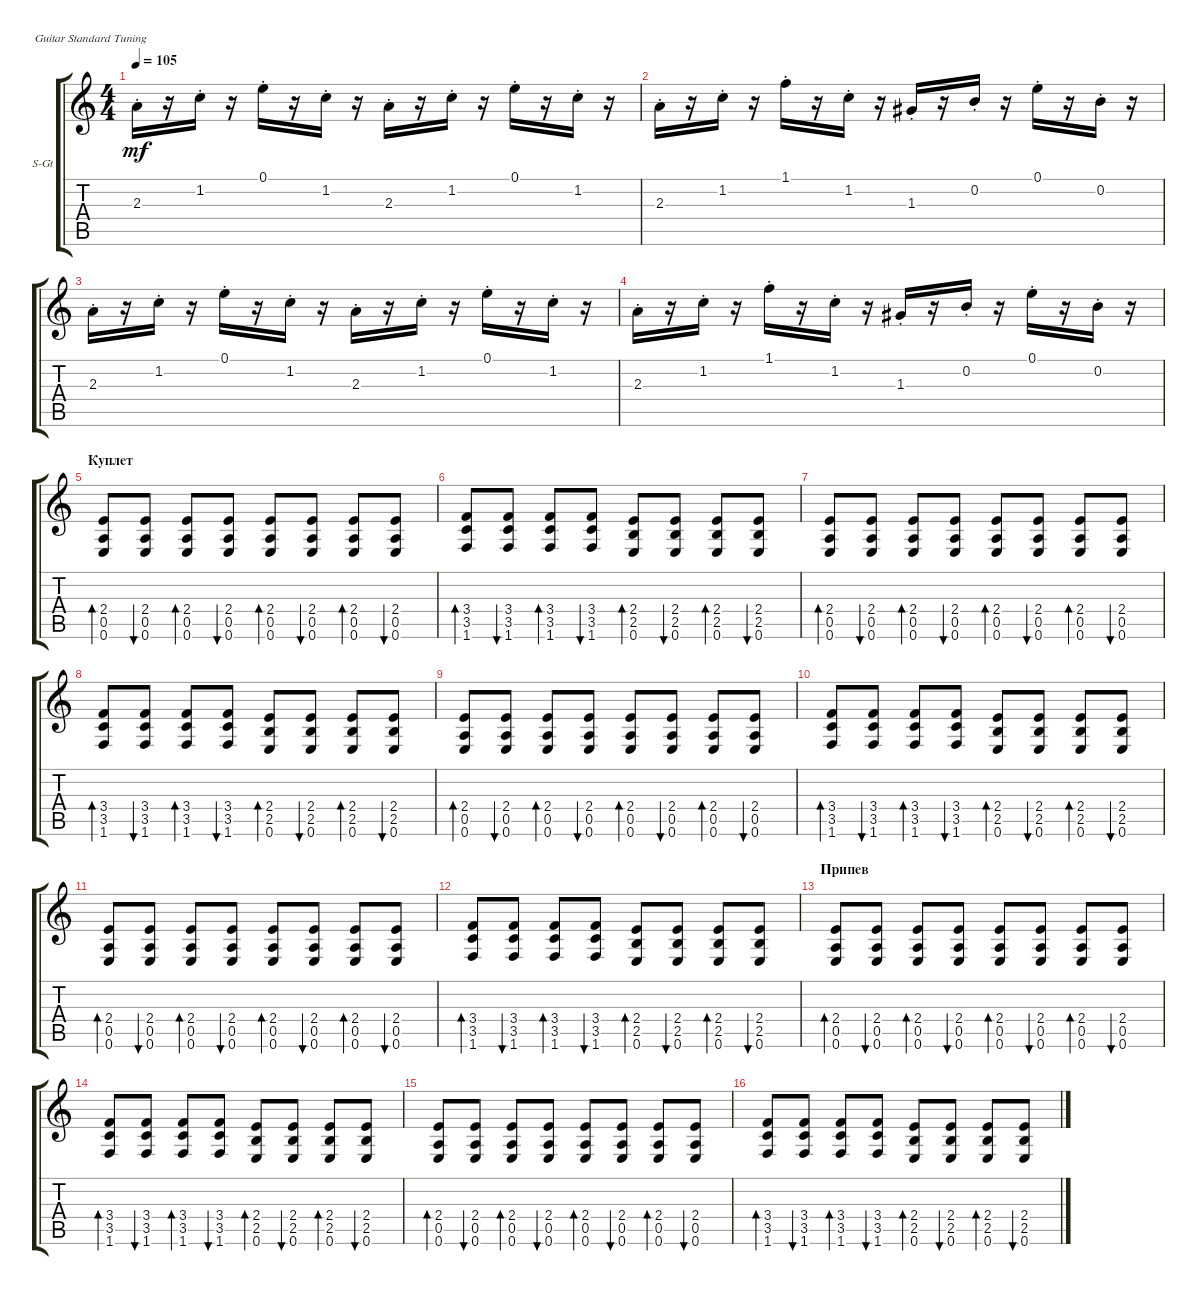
\defaultSystemsLayout 4
\bracketExtendMode groupsimilarinstruments
\firstSystemTrackNameOrientation horizontal
\otherSystemsTrackNameOrientation horizontal
\track ("В. Бутусов (гитара)" "S-Gt") {mute instrument acousticguitarsteel}
\staff {score tabs}
\tuning (E4 B3 G3 D3 A2 E2)
\ts (4 4)
\tempo 105
\clef g2
\ks c
2.3{st}.16{dy mf} r.16 1.2{st}.16 r.16 0.1{st}.16 r.16 1.2{st}.16 r.16 2.3{st}.16 r.16 1.2{st}.16 r.16 0.1{st}.16 r.16 1.2{st}.16 r.16 |
2.3{st}.16 r.16 1.2{st}.16 r.16 1.1{st}.16 r.16 1.2{st}.16 r.16 1.3{st}.16 r.16 0.2{st}.16 r.16 0.1{st}.16 r.16 0.2{st}.16 r.16 |
2.3{st}.16 r.16 1.2{st}.16 r.16 0.1{st}.16 r.16 1.2{st}.16 r.16 2.3{st}.16 r.16 1.2{st}.16 r.16 0.1{st}.16 r.16 1.2{st}.16 r.16 |
2.3{st}.16 r.16 1.2{st}.16 r.16 1.1{st}.16 r.16 1.2{st}.16 r.16 1.3{st}.16 r.16 0.2{st}.16 r.16 0.1{st}.16 r.16 0.2{st}.16 r.16 |
\section ("" "Куплет")
(0.6 0.5 2.4).8{bd 73} (0.6 0.5 2.4).8{bu 72} (0.6 0.5 2.4).8{bd 73} (0.6 0.5 2.4).8{bu 72} (0.6 0.5 2.4).8{bd 73} (0.6 0.5 2.4).8{bu 72} (0.6 0.5 2.4).8{bd 73} (0.6 0.5 2.4).8{bu 72} |
(1.6 3.5 3.4).8{bd 72} (1.6 3.5 3.4).8{bu 72} (1.6 3.5 3.4).8{bd 72} (1.6 3.5 3.4).8{bu 72} (0.6 2.5 2.4).8{bd 72} (0.6 2.5 2.4).8{bu 72} (0.6 2.5 2.4).8{bd 72} (0.6 2.5 2.4).8{bu 72} |
(0.6 0.5 2.4).8{bd 73} (0.6 0.5 2.4).8{bu 72} (0.6 0.5 2.4).8{bd 73} (0.6 0.5 2.4).8{bu 72} (0.6 0.5 2.4).8{bd 73} (0.6 0.5 2.4).8{bu 72} (0.6 0.5 2.4).8{bd 73} (0.6 0.5 2.4).8{bu 72} |
(1.6 3.5 3.4).8{bd 72} (1.6 3.5 3.4).8{bu 72} (1.6 3.5 3.4).8{bd 72} (1.6 3.5 3.4).8{bu 72} (0.6 2.5 2.4).8{bd 72} (0.6 2.5 2.4).8{bu 72} (0.6 2.5 2.4).8{bd 72} (0.6 2.5 2.4).8{bu 72} |
(0.6 0.5 2.4).8{bd 73} (0.6 0.5 2.4).8{bu 72} (0.6 0.5 2.4).8{bd 73} (0.6 0.5 2.4).8{bu 72} (0.6 0.5 2.4).8{bd 73} (0.6 0.5 2.4).8{bu 72} (0.6 0.5 2.4).8{bd 73} (0.6 0.5 2.4).8{bu 72} |
(1.6 3.5 3.4).8{bd 72} (1.6 3.5 3.4).8{bu 72} (1.6 3.5 3.4).8{bd 72} (1.6 3.5 3.4).8{bu 72} (0.6 2.5 2.4).8{bd 72} (0.6 2.5 2.4).8{bu 72} (0.6 2.5 2.4).8{bd 72} (0.6 2.5 2.4).8{bu 72} |
(0.6 0.5 2.4).8{bd 73} (0.6 0.5 2.4).8{bu 72} (0.6 0.5 2.4).8{bd 73} (0.6 0.5 2.4).8{bu 72} (0.6 0.5 2.4).8{bd 73} (0.6 0.5 2.4).8{bu 72} (0.6 0.5 2.4).8{bd 73} (0.6 0.5 2.4).8{bu 72} |
(1.6 3.5 3.4).8{bd 72} (1.6 3.5 3.4).8{bu 72} (1.6 3.5 3.4).8{bd 72} (1.6 3.5 3.4).8{bu 72} (0.6 2.5 2.4).8{bd 72} (0.6 2.5 2.4).8{bu 72} (0.6 2.5 2.4).8{bd 72} (0.6 2.5 2.4).8{bu 72} |
\section ("" "Припев")
(0.6 0.5 2.4).8{bd 73} (0.6 0.5 2.4).8{bu 72} (0.6 0.5 2.4).8{bd 73} (0.6 0.5 2.4).8{bu 72} (0.6 0.5 2.4).8{bd 73} (0.6 0.5 2.4).8{bu 72} (0.6 0.5 2.4).8{bd 73} (0.6 0.5 2.4).8{bu 72} |
(1.6 3.5 3.4).8{bd 72} (1.6 3.5 3.4).8{bu 72} (1.6 3.5 3.4).8{bd 72} (1.6 3.5 3.4).8{bu 72} (0.6 2.5 2.4).8{bd 72} (0.6 2.5 2.4).8{bu 72} (0.6 2.5 2.4).8{bd 72} (0.6 2.5 2.4).8{bu 72} |
(0.6 0.5 2.4).8{bd 73} (0.6 0.5 2.4).8{bu 72} (0.6 0.5 2.4).8{bd 73} (0.6 0.5 2.4).8{bu 72} (0.6 0.5 2.4).8{bd 73} (0.6 0.5 2.4).8{bu 72} (0.6 0.5 2.4).8{bd 73} (0.6 0.5 2.4).8{bu 72} |
(1.6 3.5 3.4).8{bd 72} (1.6 3.5 3.4).8{bu 72} (1.6 3.5 3.4).8{bd 72} (1.6 3.5 3.4).8{bu 72} (0.6 2.5 2.4).8{bd 72} (0.6 2.5 2.4).8{bu 72} (0.6 2.5 2.4).8{bd 72} (0.6 2.5 2.4).8{bu 72}
